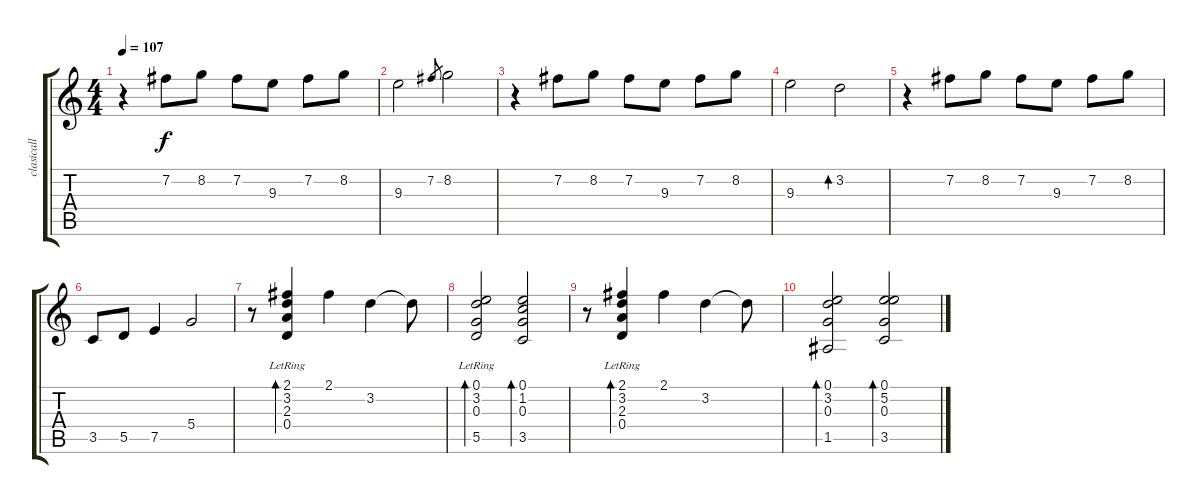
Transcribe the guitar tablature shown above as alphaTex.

\track ("clasicall solo" "clasicall ") {instrument acousticguitarnylon}
\staff {score tabs}
\tuning (E4 B3 G3 D3 A2 E2) {hide}
\ts (4 4)
\tempo 107
\clef g2
\ks c
r.4{dy f volume 15 instrument acousticgrandpiano} 7.2.8 8.2.8 7.2.8 9.3.8 7.2.8 8.2.8 |
9.3.2 7.2.8{gr} 8.2.2 |
r.4 7.2.8 8.2.8 7.2.8 9.3.8 7.2.8 8.2.8 |
9.3.2 3.2.2{bd 480} |
r.4 7.2.8 8.2.8 7.2.8 9.3.8 7.2.8 8.2.8 |
3.5.8 5.5.8 7.5.4 5.4.2 |
r.8{instrument electricguitarjazz} (2.1{lr} 3.2{lr} 2.3{lr} 0.4{lr}).4{bd 480} 2.1.4 3.2.4 3.2{t}.8 |
(0.1{lr} 3.2{lr} 0.3{lr} 5.5{lr}).2{bd 60} (0.1 1.2 0.3 3.5).2{bd 60} |
r.8{instrument electricguitarjazz} (2.1{lr} 3.2{lr} 2.3{lr} 0.4{lr}).4{bd 480} 2.1.4 3.2.4 3.2{t}.8 |
(0.1 3.2 0.3 1.5).2{bd 60} (0.1 5.2 0.3 3.5).2{bd 60}
